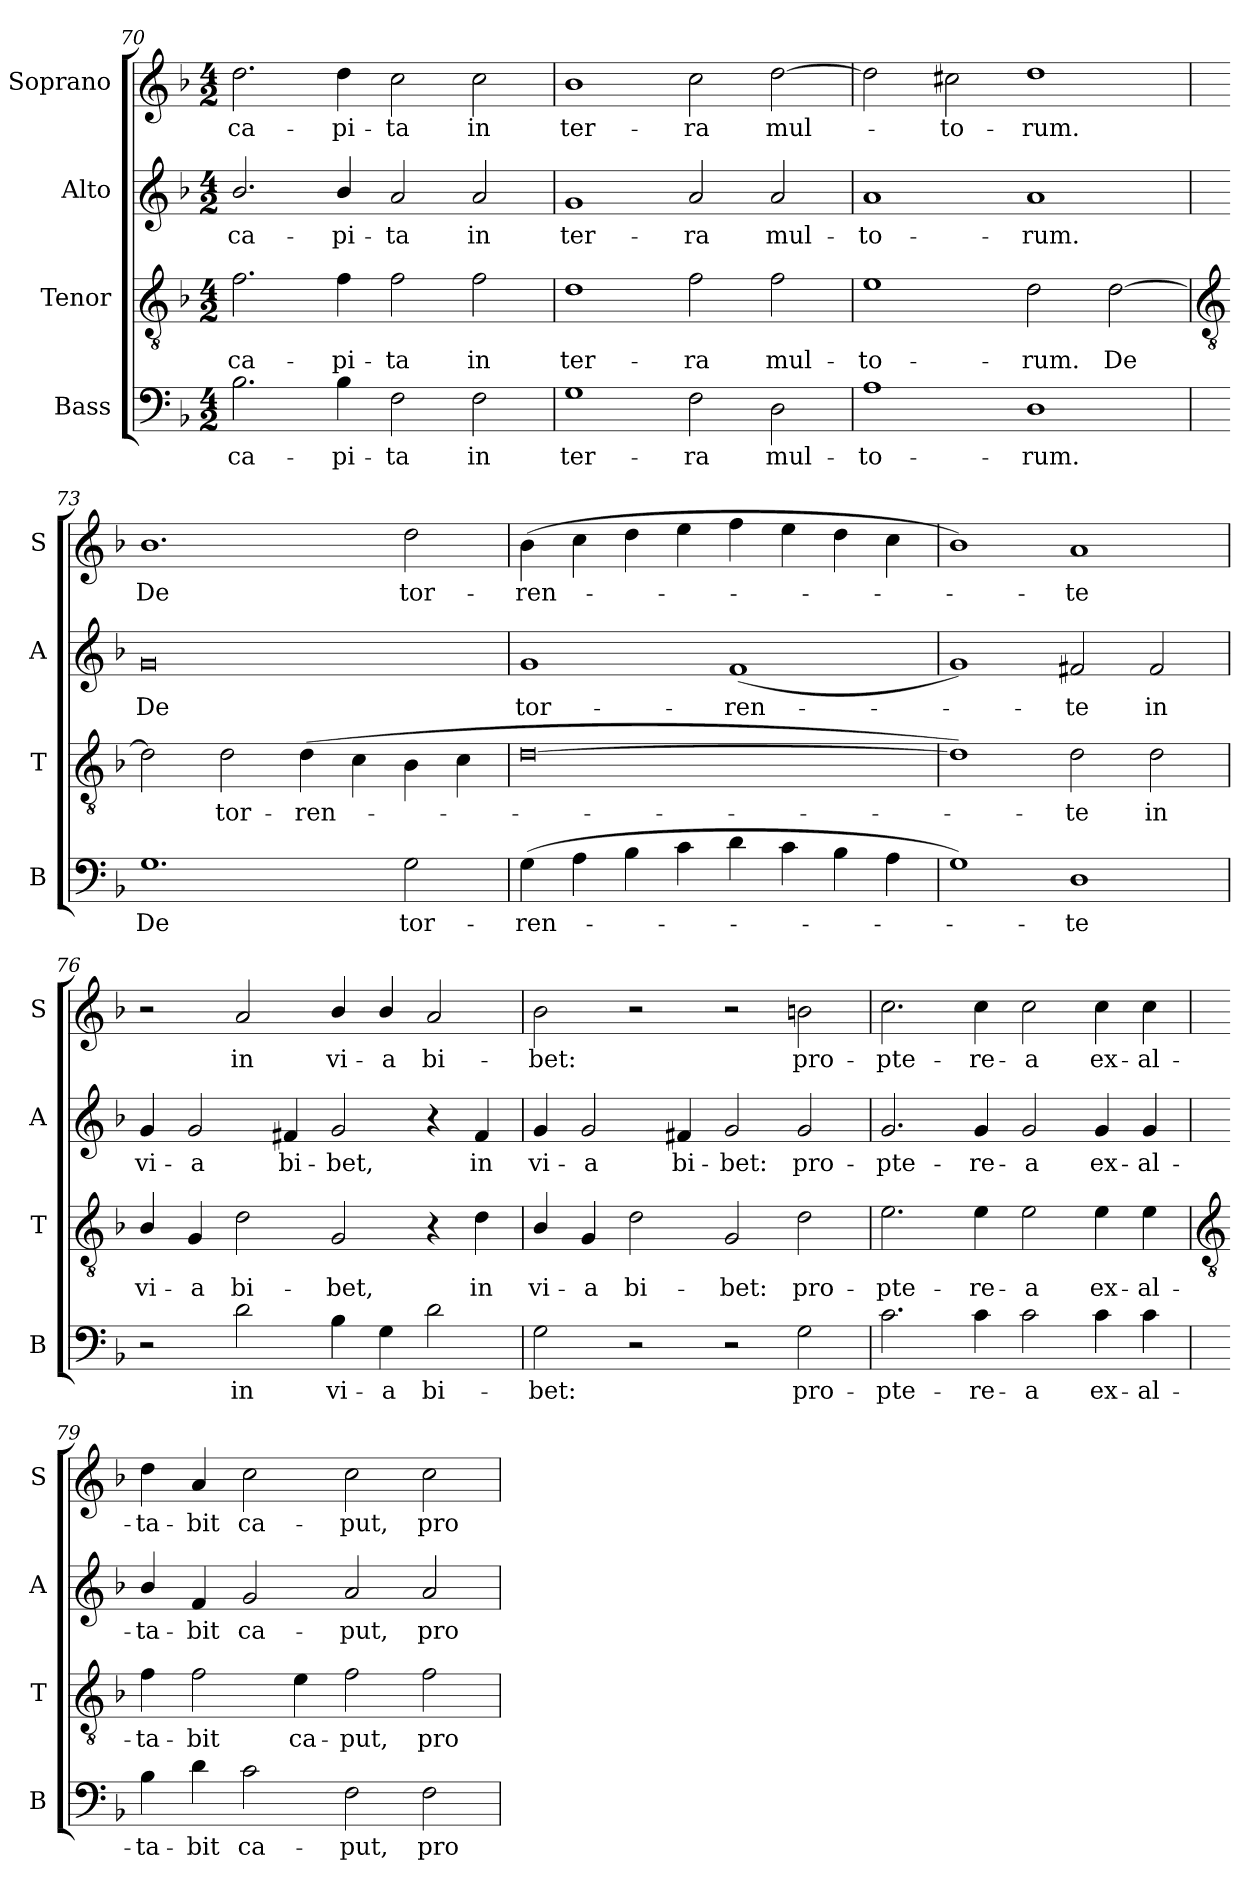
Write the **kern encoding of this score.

**kern	**text	**kern	**text	**kern	**text	**kern	**text
*part4	*part4	*part3	*part3	*part2	*part2	*part1	*part1
*staff4	*staff4	*staff3	*staff3	*staff2	*staff2	*staff1	*staff1
*I"Bass	*	*I"Tenor	*	*I"Alto	*	*I"Soprano	*
*I'B	*	*I'T	*	*I'A	*	*I'S	*
*clefF4	*	*clefGv2	*	*clefG2	*	*clefG2	*
*k[b-]	*	*k[b-]	*	*k[b-]	*	*k[b-]	*
*F:	*	*F:	*	*F:	*	*F:	*
*M4/2	*	*M4/2	*	*M4/2	*	*M4/2	*
=70	=70	=70	=70	=70	=70	=70	=70
!	!LO:LY:b	!	!LO:LY:b	!	!LO:LY:b	!	!LO:LY:b
2.B-	ca-	2.f	ca-	2.b-/	ca-	2.dd	ca-
!	!LO:LY:b	!	!LO:LY:b	!	!LO:LY:b	!	!LO:LY:b
4B-	-pi-	4f	-pi-	4b-/	-pi-	4dd	-pi-
!	!LO:LY:b	!	!LO:LY:b	!	!LO:LY:b	!	!LO:LY:b
2F	-ta	2f	-ta	2a	-ta	2cc	-ta
!	!LO:LY:b	!	!LO:LY:b	!	!LO:LY:b	!	!LO:LY:b
2F	in	2f	in	2a	in	2cc	in
=71	=71	=71	=71	=71	=71	=71	=71
!	!LO:LY:b	!	!LO:LY:b	!	!LO:LY:b	!	!LO:LY:b
1G	ter-	1d	ter-	1g	ter-	1b-	ter-
!	!LO:LY:b	!	!LO:LY:b	!	!LO:LY:b	!	!LO:LY:b
2F	-ra	2f	-ra	2a	-ra	2cc	-ra
!	!LO:LY:b	!	!LO:LY:b	!	!LO:LY:b	!	!LO:LY:b
2D	mul-	2f	mul-	2a	mul-	[2dd	mul-
=72	=72	=72	=72	=72	=72	=72	=72
!	!LO:LY:b	!	!LO:LY:b	!	!LO:LY:b	!	!
1A	-to-	1e	-to-	1a	-to-	2dd]	.
!	!	!	!	!	!	!	!LO:LY:b
.	.	.	.	.	.	2cc#X	to-
!	!LO:LY:b	!	!LO:LY:b	!	!LO:LY:b	!	!LO:LY:b
1D	-rum.	2d	-rum.	1a	-rum.	1dd	-rum.
!	!	!	!LO:LY:b	!	!	!	!
.	.	[2d	De	.	.	.	.
!!LO:LB:g=z
=73	=73	=73	=73	=73	=73	=73	=73
*	*	*clefGv2	*	*	*	*	*
!	!LO:LY:b	!	!	!	!LO:LY:b	!	!LO:LY:b
1.G	De	2d]	.	0g	De	1.b-	De
!	!	!	!LO:LY:b	!	!	!	!
.	.	2d	tor-	.	.	.	.
!	!	!	!LO:LY:b	!	!	!	!
.	.	(>4d	-ren-	.	.	.	.
.	.	4c	.	.	.	.	.
!	!LO:LY:b	!	!	!	!	!	!LO:LY:b
2G	tor-	4B-\	.	.	.	2dd	tor-
.	.	4c	.	.	.	.	.
=74	=74	=74	=74	=74	=74	=74	=74
!	!LO:LY:b	!	!	!	!LO:LY:b	!	!LO:LY:b
(>4G	-ren-	[0d	.	1g	tor-	(>4b-	-ren-
4A	.	.	.	.	.	4cc	.
4B-	.	.	.	.	.	4dd	.
4c	.	.	.	.	.	4ee	.
!	!	!	!	!	!LO:LY:b	!	!
4d	.	.	.	(<1f	-ren-	4ff	.
4c	.	.	.	.	.	4ee	.
4B-	.	.	.	.	.	4dd	.
4A	.	.	.	.	.	4cc	.
=75	=75	=75	=75	=75	=75	=75	=75
1G)	.	1d])	.	1g)	.	1b-)	.
!	!LO:LY:b	!	!LO:LY:b	!	!LO:LY:b	!	!LO:LY:b
1D	te	2d	te	2f#X	te	1a	te
!	!	!	!LO:LY:b	!	!LO:LY:b	!	!
.	.	2d	in	2f#	in	.	.
=76	=76	=76	=76	=76	=76	=76	=76
!	!	!	!LO:LY:b	!	!LO:LY:b	!	!
2r	.	4B-/	vi-	4g	vi-	2r	.
!	!	!	!LO:LY:b	!	!LO:LY:b	!	!
.	.	4G	-a	2g	-a	.	.
!	!LO:LY:b	!	!LO:LY:b	!	!	!	!LO:LY:b
2d	in	2d	bi-	.	.	2a	in
!	!	!	!	!	!LO:LY:b	!	!
.	.	.	.	4f#X	bi-	.	.
!	!LO:LY:b	!	!LO:LY:b	!	!LO:LY:b	!	!LO:LY:b
4B-	vi-	2G	-bet,	2g	-bet,	4b-/	vi-
!	!LO:LY:b	!	!	!	!	!	!LO:LY:b
4G	-a	.	.	.	.	4b-/	-a
!	!LO:LY:b	!	!	!	!	!	!LO:LY:b
2d	bi-	4r	.	4r	.	2a	bi-
!	!	!	!LO:LY:b	!	!LO:LY:b	!	!
.	.	4d	in	4f#	in	.	.
=77	=77	=77	=77	=77	=77	=77	=77
!	!LO:LY:b	!	!LO:LY:b	!	!LO:LY:b	!	!LO:LY:b
2G	-bet:	4B-/	vi-	4g	vi-	2b-	-bet:
!	!	!	!LO:LY:b	!	!LO:LY:b	!	!
.	.	4G	-a	2g	-a	.	.
!	!	!	!LO:LY:b	!	!	!	!
2r	.	2d	bi-	.	.	2r	.
!	!	!	!	!	!LO:LY:b	!	!
.	.	.	.	4f#X	bi-	.	.
!	!	!	!LO:LY:b	!	!LO:LY:b	!	!
2r	.	2G	-bet:	2g	-bet:	2r	.
!	!LO:LY:b	!	!LO:LY:b	!	!LO:LY:b	!	!LO:LY:b
2G	pro-	2d	pro-	2g	pro-	2bn	pro-
=78	=78	=78	=78	=78	=78	=78	=78
!	!LO:LY:b	!	!LO:LY:b	!	!LO:LY:b	!	!LO:LY:b
2.c	-pte-	2.e	-pte-	2.g	-pte-	2.cc	-pte-
!	!LO:LY:b	!	!LO:LY:b	!	!LO:LY:b	!	!LO:LY:b
4c	-re-	4e	-re-	4g	-re-	4cc	-re-
!	!LO:LY:b	!	!LO:LY:b	!	!LO:LY:b	!	!LO:LY:b
2c	-a	2e	-a	2g	-a	2cc	-a
!	!LO:LY:b	!	!LO:LY:b	!	!LO:LY:b	!	!LO:LY:b
4c	ex-	4e	ex-	4g	ex-	4cc	ex-
!	!LO:LY:b	!	!LO:LY:b	!	!LO:LY:b	!	!LO:LY:b
4c	-al-	4e	-al-	4g	-al-	4cc	-al-
!!LO:LB:g=z
=79	=79	=79	=79	=79	=79	=79	=79
*	*	*clefGv2	*	*	*	*	*
!	!LO:LY:b	!	!LO:LY:b	!	!LO:LY:b	!	!LO:LY:b
4B-	-ta-	4f	-ta-	4b-/	-ta-	4dd	-ta-
!	!LO:LY:b	!	!LO:LY:b	!	!LO:LY:b	!	!LO:LY:b
4d	-bit	2f	-bit	4f	-bit	4a	-bit
!	!LO:LY:b	!	!	!	!LO:LY:b	!	!LO:LY:b
2c	ca-	.	.	2g	ca-	2cc	ca-
!	!	!	!LO:LY:b	!	!	!	!
.	.	4e	ca-	.	.	.	.
!	!LO:LY:b	!	!LO:LY:b	!	!LO:LY:b	!	!LO:LY:b
2F	-put,	2f	-put,	2a	-put,	2cc	-put,
!	!LO:LY:b	!	!LO:LY:b	!	!LO:LY:b	!	!LO:LY:b
2F	pro-	2f	pro-	2a	pro-	2cc	pro-
=	=	=	=	=	=	=	=
*-	*-	*-	*-	*-	*-	*-	*-
